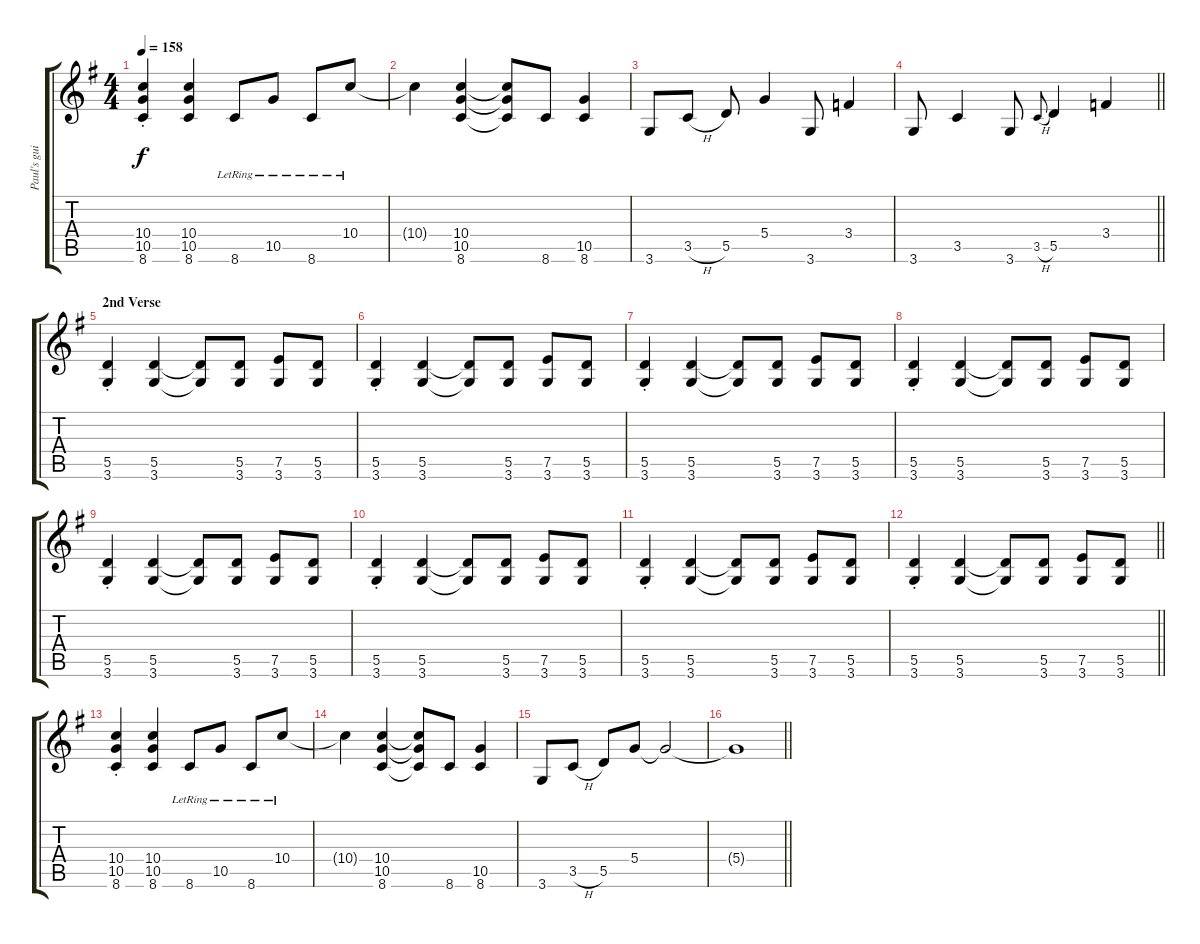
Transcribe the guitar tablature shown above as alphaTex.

\track ("Paul's guitar" "Paul's gui") {instrument distortionguitar}
\staff {score tabs}
\tuning (E4 B3 G3 D3 A2 E2) {hide}
\ts (4 4)
\tempo 158
\clef g2
\ks g
(10.4{st} 10.5{st} 8.6{st}).4{dy f} (10.4 10.5 8.6).4 8.6{lr}.8 10.5{lr}.8 8.6{lr}.8 10.4{lr}.8 |
10.4{t}.4 (10.4 10.5 8.6).4 (10.4{t} 10.5{t} 8.6{t}).8 8.6.8 (10.5 8.6).4 |
3.6.8 3.5{h}.8 5.5.8 5.4.4 3.6.8 3.4.4 |
\barLineRight lightlight
3.6.8 3.5.4 3.6.8 3.5{h}.8{gr onbeat} 5.5.4 3.4.4 |
\section ("" "2nd Verse")
(5.5{st} 3.6{st}).4 (5.5 3.6).4 (5.5{t} 3.6{t}).8 (5.5 3.6).8 (7.5 3.6).8 (5.5 3.6).8 |
(5.5{st} 3.6{st}).4 (5.5 3.6).4 (5.5{t} 3.6{t}).8 (5.5 3.6).8 (7.5 3.6).8 (5.5 3.6).8 |
(5.5{st} 3.6{st}).4 (5.5 3.6).4 (5.5{t} 3.6{t}).8 (5.5 3.6).8 (7.5 3.6).8 (5.5 3.6).8 |
(5.5{st} 3.6{st}).4 (5.5 3.6).4 (5.5{t} 3.6{t}).8 (5.5 3.6).8 (7.5 3.6).8 (5.5 3.6).8 |
(5.5{st} 3.6{st}).4 (5.5 3.6).4 (5.5{t} 3.6{t}).8 (5.5 3.6).8 (7.5 3.6).8 (5.5 3.6).8 |
(5.5{st} 3.6{st}).4 (5.5 3.6).4 (5.5{t} 3.6{t}).8 (5.5 3.6).8 (7.5 3.6).8 (5.5 3.6).8 |
(5.5{st} 3.6{st}).4 (5.5 3.6).4 (5.5{t} 3.6{t}).8 (5.5 3.6).8 (7.5 3.6).8 (5.5 3.6).8 |
\barLineRight lightlight
(5.5{st} 3.6{st}).4 (5.5 3.6).4 (5.5{t} 3.6{t}).8 (5.5 3.6).8 (7.5 3.6).8 (5.5 3.6).8 |
(10.4{st} 10.5{st} 8.6{st}).4 (10.4 10.5 8.6).4 8.6{lr}.8 10.5{lr}.8 8.6{lr}.8 10.4{lr}.8 |
10.4{t}.4 (10.4 10.5 8.6).4 (10.4{t} 10.5{t} 8.6{t}).8 8.6.8 (10.5 8.6).4 |
3.6.8 3.5{h}.8 5.5.8 5.4.8 5.4{t}.2 |
\barLineRight lightlight
5.4{t}.1
